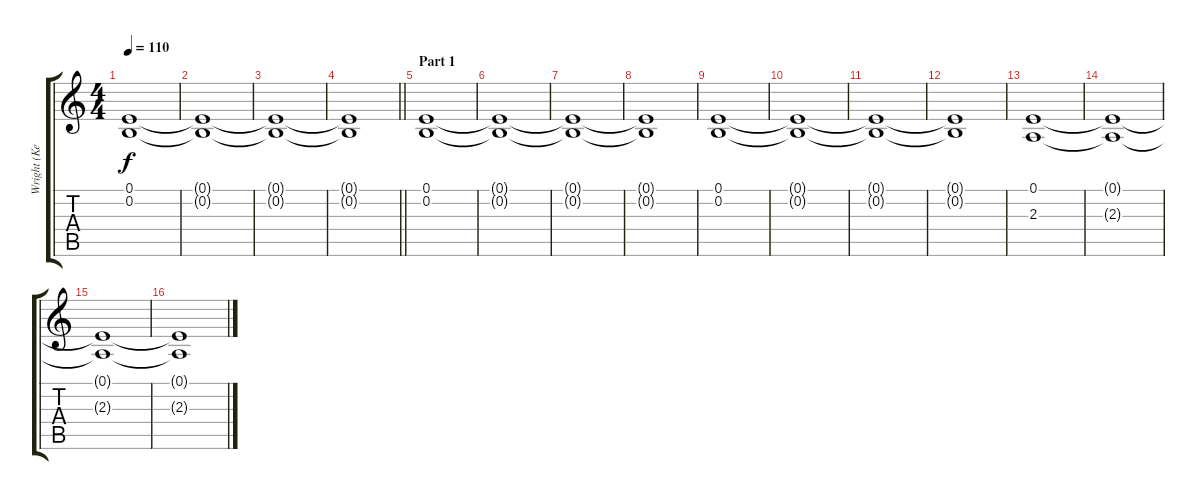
\track ("Wright (Keyboard)" "Wright (Ke") {instrument lead3calliope}
\staff {score tabs}
\tuning (E4 B3 G3 D3 A2 E2) {hide}
\ts (4 4)
\tempo 110
\clef g2
\ks c
(0.1{t} 0.2{t}).1{dy f} |
(0.1{t} 0.2{t}).1 |
(0.1{t} 0.2{t}).1 |
\barLineRight lightlight
(0.1{t} 0.2{t}).1 |
\section ("" "Part 1")
(0.1 0.2).1 |
(0.1{t} 0.2{t}).1 |
(0.1{t} 0.2{t}).1 |
(0.1{t} 0.2{t}).1 |
(0.1 0.2).1 |
(0.1{t} 0.2{t}).1 |
(0.1{t} 0.2{t}).1 |
(0.1{t} 0.2{t}).1 |
(0.1 2.3).1 |
(0.1{t} 2.3{t}).1 |
(0.1{t} 2.3{t}).1 |
(0.1{t} 2.3{t}).1
